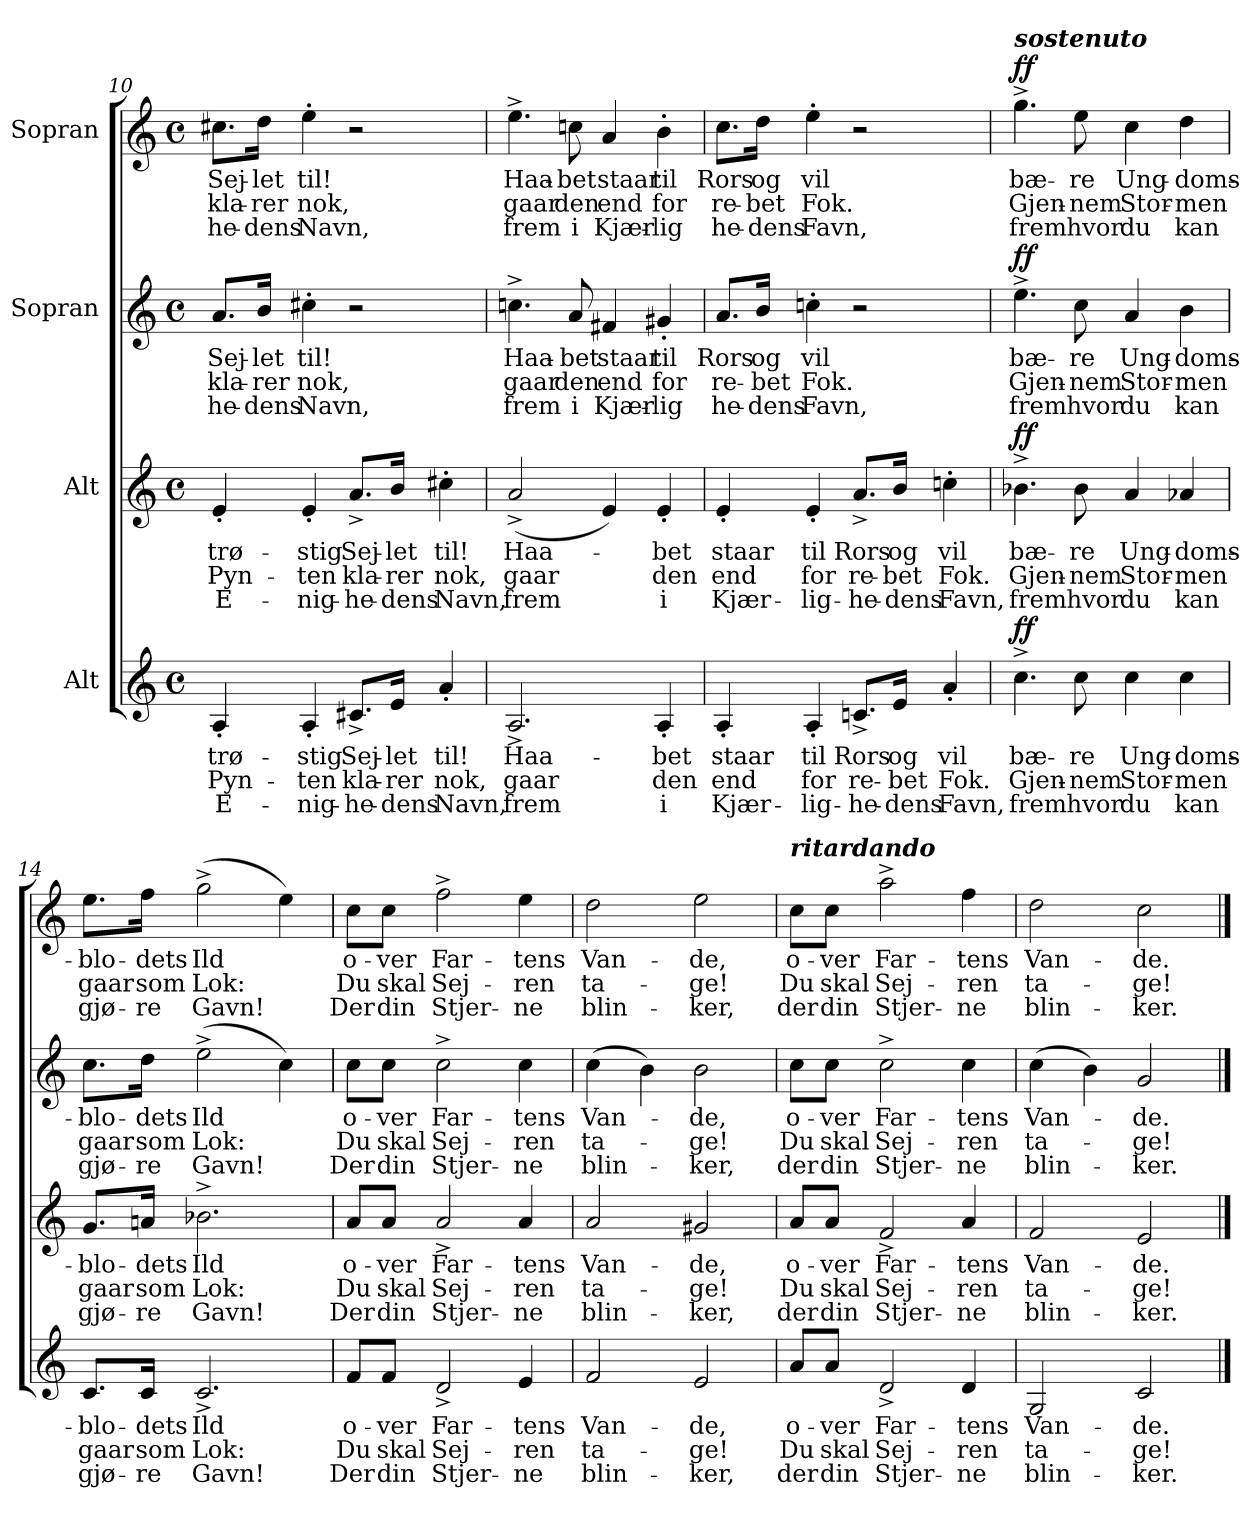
**kern	**text	**text	**text	**dynam	**kern	**text	**text	**text	**dynam	**kern	**text	**text	**text	**dynam	**kern	**text	**text	**text	**dynam
*part4	*part4	*part4	*part4	*part4	*part3	*part3	*part3	*part3	*part3	*part2	*part2	*part2	*part2	*part2	*part1	*part1	*part1	*part1	*part1
*staff4	*staff4	*staff4	*staff4	*staff4	*staff3	*staff3	*staff3	*staff3	*staff3	*staff2	*staff2	*staff2	*staff2	*staff2	*staff1	*staff1	*staff1	*staff1	*staff1
*I"Alt	*	*	*	*	*I"Alt	*	*	*	*	*I"Sopran	*	*	*	*	*I"Sopran	*	*	*	*
*clefG2	*	*	*	*	*clefG2	*	*	*	*	*clefG2	*	*	*	*	*clefG2	*	*	*	*
*k[]	*	*	*	*	*k[]	*	*	*	*	*k[]	*	*	*	*	*k[]	*	*	*	*
*M4/4	*	*	*	*	*M4/4	*	*	*	*	*M4/4	*	*	*	*	*M4/4	*	*	*	*
*met(c)	*	*	*	*	*met(c)	*	*	*	*	*met(c)	*	*	*	*	*met(c)	*	*	*	*
=10	=10	=10	=10	=10	=10	=10	=10	=10	=10	=10	=10	=10	=10	=10	=10	=10	=10	=10	=10
4A'/	trø-	Pyn-	E-	.	4e'/	trø-	Pyn-	E-	.	8.a/L	Sej-	kla-	-he-	.	8.cc#X\L	Sej-	kla-	-he-	.
.	.	.	.	.	.	.	.	.	.	16b/Jk	-let	-rer	-dens	.	16dd\Jk	-let	-rer	-dens	.
4A'/	-stig	-ten	-nig-	.	4e'/	-stig	-ten	-nig-	.	4cc#X'\	til!	nok,	Navn,	.	4ee'\	til!	nok,	Navn,	.
8.c#X^/L	Sej-	kla-	-he-	.	8.a^/L	Sej-	kla-	-he-	.	2r	.	.	.	.	2r	.	.	.	.
16e/Jk	-let	-rer	-dens	.	16b/Jk	-let	-rer	-dens	.	.	.	.	.	.	.	.	.	.	.
4a'/	til!	nok,	Navn,	.	4cc#X'\	til!	nok,	Navn,	.	.	.	.	.	.	.	.	.	.	.
=11	=11	=11	=11	=11	=11	=11	=11	=11	=11	=11	=11	=11	=11	=11	=11	=11	=11	=11	=11
2.A^/	Haa-	gaar	frem	.	(2a^/	Haa-	gaar	frem	.	4.ccn^\	Haa-	gaar	frem	.	4.ee^\	Haa-	gaar	frem	.
.	.	.	.	.	.	.	.	.	.	8a/	-bet	den	i	.	8ccn\	-bet	den	i	.
.	.	.	.	.	4e/)	.	.	.	.	4f#X/	staar	end	Kjær-	.	4a/	staar	end	Kjær-	.
4A'/	-bet	den	i	.	4e'/	-bet	den	i	.	4g#X'/	til	for	-lig	.	4b'\	til	for	-lig	.
=12	=12	=12	=12	=12	=12	=12	=12	=12	=12	=12	=12	=12	=12	=12	=12	=12	=12	=12	=12
4A'/	staar	end	Kjær-	.	4e'/	staar	end	Kjær-	.	8.a/L	Rors	re-	he-	.	8.cc\L	Rors	re-	he-	.
.	.	.	.	.	.	.	.	.	.	16b/Jk	og	-bet	-dens	.	16dd\Jk	og	-bet	-dens	.
4A'/	til	for	-lig-	.	4e'/	til	for	-lig-	.	4ccn'\	vil	Fok.	Favn,	.	4ee'\	vil	Fok.	Favn,	.
8.cn^/L	Rors	re-	-he-	.	8.a^/L	Rors	re-	-he-	.	2r	.	.	.	.	2r	.	.	.	.
16e/Jk	og	-bet	-dens	.	16b/Jk	og	-bet	-dens	.	.	.	.	.	.	.	.	.	.	.
4a'/	vil	Fok.	Favn,	.	4ccn'\	vil	Fok.	Favn,	.	.	.	.	.	.	.	.	.	.	.
!!LO:LB:g=z
=13	=13	=13	=13	=13	=13	=13	=13	=13	=13	=13	=13	=13	=13	=13	=13	=13	=13	=13	=13
!	!	!	!	!	!	!	!	!	!	!	!	!	!	!	!LO:TX:a:Bi:t=sostenuto	!	!	!	!
!	!	!	!	!LO:DY:a	!	!	!	!	!LO:DY:a	!	!	!	!	!LO:DY:a	!	!	!	!	!LO:DY:a
4.cc^\	bæ-	Gjen-	frem	ff	4.b-X^\	bæ-	Gjen-	frem	ff	4.ee^\	bæ-	Gjen-	frem	ff	4.gg^\	bæ-	Gjen-	frem	ff
8cc\	-re	-nem	hvor	.	8b-\	-re	-nem	hvor	.	8cc\	-re	-nem	hvor	.	8ee\	-re	-nem	hvor	.
4cc\	Ung-	Stor-	du	.	4a/	Ung-	Stor-	du	.	4a/	Ung-	Stor-	du	.	4cc\	Ung-	Stor-	du	.
4cc\	-doms-	-men	kan	.	4a-X/	-doms-	-men	kan	.	4b\	-doms-	-men	kan	.	4dd\	-doms-	-men	kan	.
=14	=14	=14	=14	=14	=14	=14	=14	=14	=14	=14	=14	=14	=14	=14	=14	=14	=14	=14	=14
8.c/L	-blo-	gaar	gjø-	.	8.g/L	-blo-	gaar	gjø-	.	8.cc\L	-blo-	gaar	gjø-	.	8.ee\L	-blo-	gaar	gjø-	.
16c/Jk	-dets	som	-re	.	16an/Jk	-dets	som	-re	.	16dd\Jk	-dets	som	-re	.	16ff\Jk	-dets	som	-re	.
2.c^/	Ild	Lok:	Gavn!	.	2.b-X^\	Ild	Lok:	Gavn!	.	(2ee^\	Ild	Lok:	Gavn!	.	(2gg^\	Ild	Lok:	Gavn!	.
.	.	.	.	.	.	.	.	.	.	4cc\)	.	.	.	.	4ee\)	.	.	.	.
=15	=15	=15	=15	=15	=15	=15	=15	=15	=15	=15	=15	=15	=15	=15	=15	=15	=15	=15	=15
8f/L	o-	Du	Der	.	8a/L	o-	Du	Der	.	8cc\L	o-	Du	Der	.	8cc\L	o-	Du	Der	.
8f/J	-ver	skal	din	.	8a/J	-ver	skal	din	.	8cc\J	-ver	skal	din	.	8cc\J	-ver	skal	din	.
2d^/	Far-	Sej-	Stjer-	.	2a^/	Far-	Sej-	Stjer-	.	2cc^\	Far-	Sej-	Stjer-	.	2ff^\	Far-	Sej-	Stjer-	.
4e/	-tens	-ren	-ne	.	4a/	-tens	-ren	-ne	.	4cc\	-tens	-ren	-ne	.	4ee\	-tens	-ren	-ne	.
=16	=16	=16	=16	=16	=16	=16	=16	=16	=16	=16	=16	=16	=16	=16	=16	=16	=16	=16	=16
2f/	Van-	ta-	blin-	.	2a/	Van-	ta-	blin-	.	(4cc\	Van-	ta-	blin-	.	2dd\	Van-	ta-	blin-	.
.	.	.	.	.	.	.	.	.	.	4b\)	.	.	.	.	.	.	.	.	.
2e/	-de,	-ge!	-ker,	.	2g#X/	-de,	-ge!	-ker,	.	2b\	-de,	-ge!	-ker,	.	2ee\	-de,	-ge!	-ker,	.
=17	=17	=17	=17	=17	=17	=17	=17	=17	=17	=17	=17	=17	=17	=17	=17	=17	=17	=17	=17
!	!	!	!	!	!	!	!	!	!	!	!	!	!	!	!LO:TX:a:Bi:t=ritardando	!	!	!	!
8a/L	o-	Du	der	.	8a/L	o-	Du	der	.	8cc\L	o-	Du	der	.	8cc\L	o-	Du	der	.
8a/J	-ver	skal	din	.	8a/J	-ver	skal	din	.	8cc\J	-ver	skal	din	.	8cc\J	-ver	skal	din	.
2d^/	Far-	Sej-	Stjer-	.	2f^/	Far-	Sej-	Stjer-	.	2cc^\	Far-	Sej-	Stjer-	.	2aa^\	Far-	Sej-	Stjer-	.
4d/	-tens	-ren	-ne	.	4a/	-tens	-ren	-ne	.	4cc\	-tens	-ren	-ne	.	4ff\	-tens	-ren	-ne	.
=18	=18	=18	=18	=18	=18	=18	=18	=18	=18	=18	=18	=18	=18	=18	=18	=18	=18	=18	=18
2G/	Van-	ta-	blin-	.	2f/	Van-	ta-	blin-	.	(4cc\	Van-	ta-	blin-	.	2dd\	Van-	ta-	blin-	.
.	.	.	.	.	.	.	.	.	.	4b\)	.	.	.	.	.	.	.	.	.
2c/	-de.	-ge!	-ker.	.	2e/	-de.	-ge!	-ker.	.	2g/	-de.	-ge!	-ker.	.	2cc\	-de.	-ge!	-ker.	.
==	==	==	==	==	==	==	==	==	==	==	==	==	==	==	==	==	==	==	==
*-	*-	*-	*-	*-	*-	*-	*-	*-	*-	*-	*-	*-	*-	*-	*-	*-	*-	*-	*-
